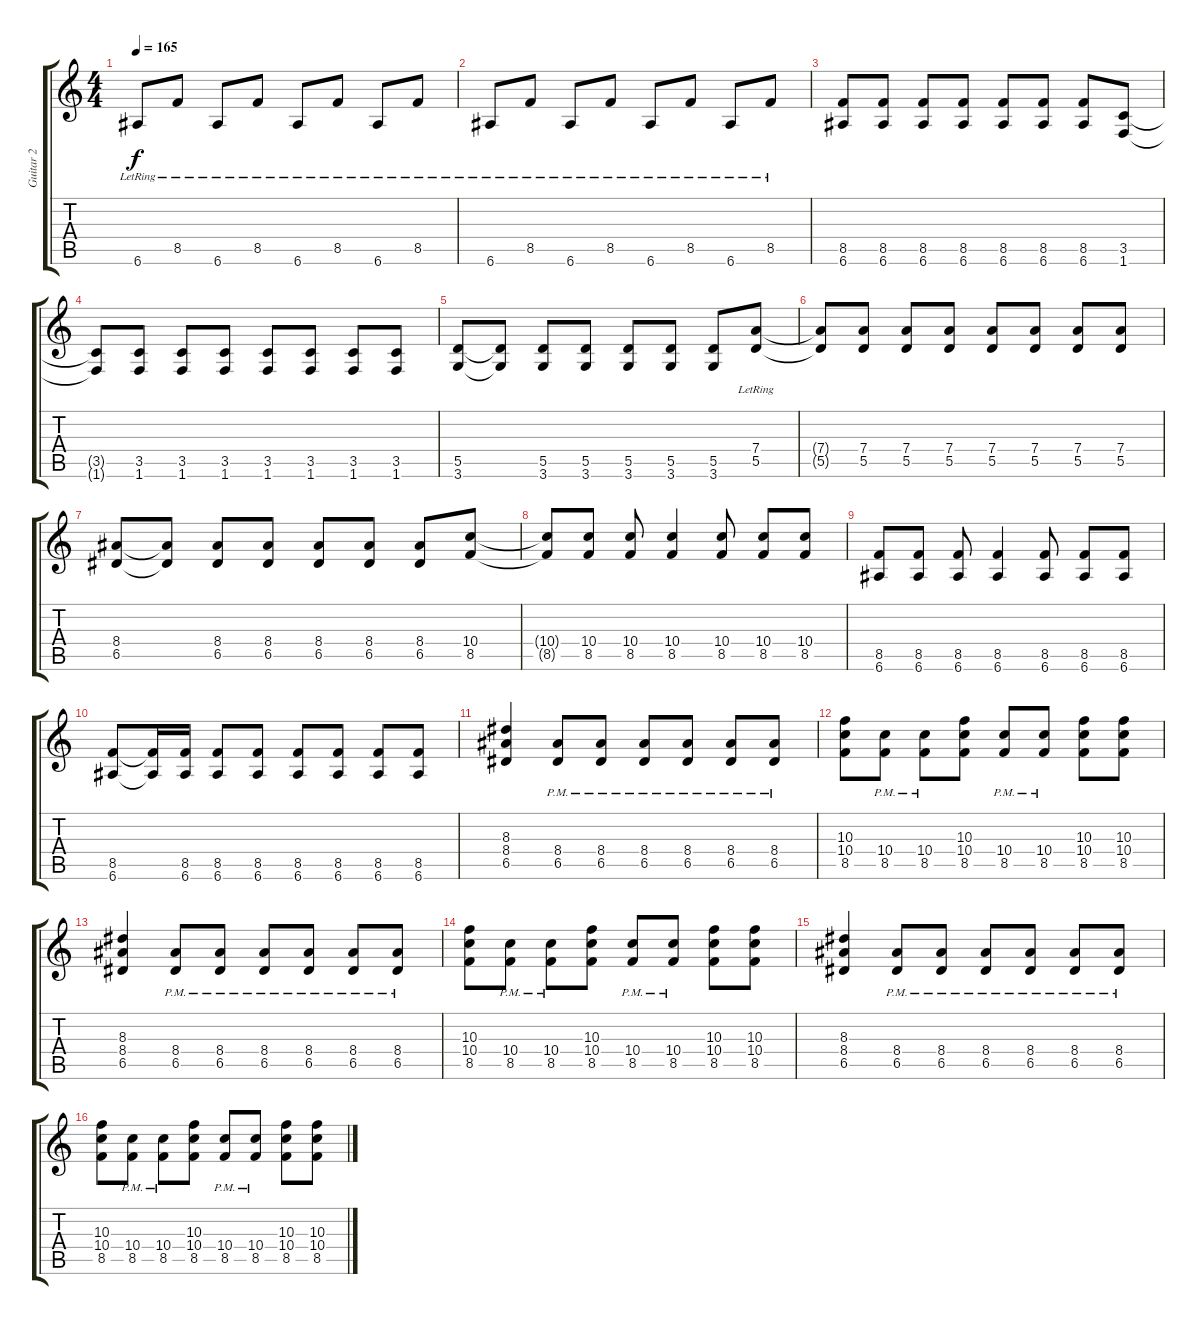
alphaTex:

\track ("Guitar 2" "Guitar 2") {instrument overdrivenguitar}
\staff {score tabs}
\tuning (E4 B3 G3 D3 A2 E2) {hide}
\ts (4 4)
\tempo 165
\clef g2
\ks c
6.6{lr}.8{dy f} 8.5{lr}.8 6.6{lr}.8 8.5{lr}.8 6.6{lr}.8 8.5{lr}.8 6.6{lr}.8 8.5{lr}.8 |
6.6{lr}.8 8.5{lr}.8 6.6{lr}.8 8.5{lr}.8 6.6{lr}.8 8.5{lr}.8 6.6{lr}.8 8.5{lr}.8 |
(8.5 6.6).8 (8.5 6.6).8 (8.5 6.6).8 (8.5 6.6).8 (8.5 6.6).8 (8.5 6.6).8 (8.5 6.6).8 (3.5 1.6).8 |
(3.5{t} 1.6{t}).8 (3.5 1.6).8 (3.5 1.6).8 (3.5 1.6).8 (3.5 1.6).8 (3.5 1.6).8 (3.5 1.6).8 (3.5 1.6).8 |
(5.5 3.6).8 (5.5{t} 3.6{t}).8 (5.5 3.6).8 (5.5 3.6).8 (5.5 3.6).8 (5.5 3.6).8 (5.5 3.6).8 (7.4{lr} 5.5{lr}).8 |
(7.4{t} 5.5{t}).8 (7.4 5.5).8 (7.4 5.5).8 (7.4 5.5).8 (7.4 5.5).8 (7.4 5.5).8 (7.4 5.5).8 (7.4 5.5).8 |
(8.4 6.5).8 (8.4{t} 6.5{t}).8 (8.4 6.5).8 (8.4 6.5).8 (8.4 6.5).8 (8.4 6.5).8 (8.4 6.5).8 (10.4 8.5).8 |
(10.4{t} 8.5{t}).8 (10.4 8.5).8 (10.4 8.5).8 (10.4 8.5).4 (10.4 8.5).8 (10.4 8.5).8 (10.4 8.5).8 |
(8.5 6.6).8 (8.5 6.6).8 (8.5 6.6).8 (8.5 6.6).4 (8.5 6.6).8 (8.5 6.6).8 (8.5 6.6).8 |
(8.5 6.6).8 (8.5{t} 6.6{t}).16 (8.5 6.6).16 (8.5 6.6).8 (8.5 6.6).8 (8.5 6.6).8 (8.5 6.6).8 (8.5 6.6).8 (8.5 6.6).8 |
(8.3 8.4 6.5).4 (8.4{pm} 6.5{pm}).8 (8.4{pm} 6.5{pm}).8 (8.4{pm} 6.5{pm}).8 (8.4{pm} 6.5{pm}).8 (8.4{pm} 6.5{pm}).8 (8.4{pm} 6.5{pm}).8 |
(10.3 10.4 8.5).8 (10.4{pm} 8.5{pm}).8 (10.4{pm} 8.5{pm}).8 (10.3 10.4 8.5).8 (10.4{pm} 8.5{pm}).8 (10.4{pm} 8.5{pm}).8 (10.3 10.4 8.5).8 (10.3 10.4 8.5).8 |
(8.3 8.4 6.5).4 (8.4{pm} 6.5{pm}).8 (8.4{pm} 6.5{pm}).8 (8.4{pm} 6.5{pm}).8 (8.4{pm} 6.5{pm}).8 (8.4{pm} 6.5{pm}).8 (8.4{pm} 6.5{pm}).8 |
(10.3 10.4 8.5).8 (10.4{pm} 8.5{pm}).8 (10.4{pm} 8.5{pm}).8 (10.3 10.4 8.5).8 (10.4{pm} 8.5{pm}).8 (10.4{pm} 8.5{pm}).8 (10.3 10.4 8.5).8 (10.3 10.4 8.5).8 |
(8.3 8.4 6.5).4 (8.4{pm} 6.5{pm}).8 (8.4{pm} 6.5{pm}).8 (8.4{pm} 6.5{pm}).8 (8.4{pm} 6.5{pm}).8 (8.4{pm} 6.5{pm}).8 (8.4{pm} 6.5{pm}).8 |
(10.3 10.4 8.5).8 (10.4{pm} 8.5{pm}).8 (10.4{pm} 8.5{pm}).8 (10.3 10.4 8.5).8 (10.4{pm} 8.5{pm}).8 (10.4{pm} 8.5{pm}).8 (10.3 10.4 8.5).8 (10.3 10.4 8.5).8
